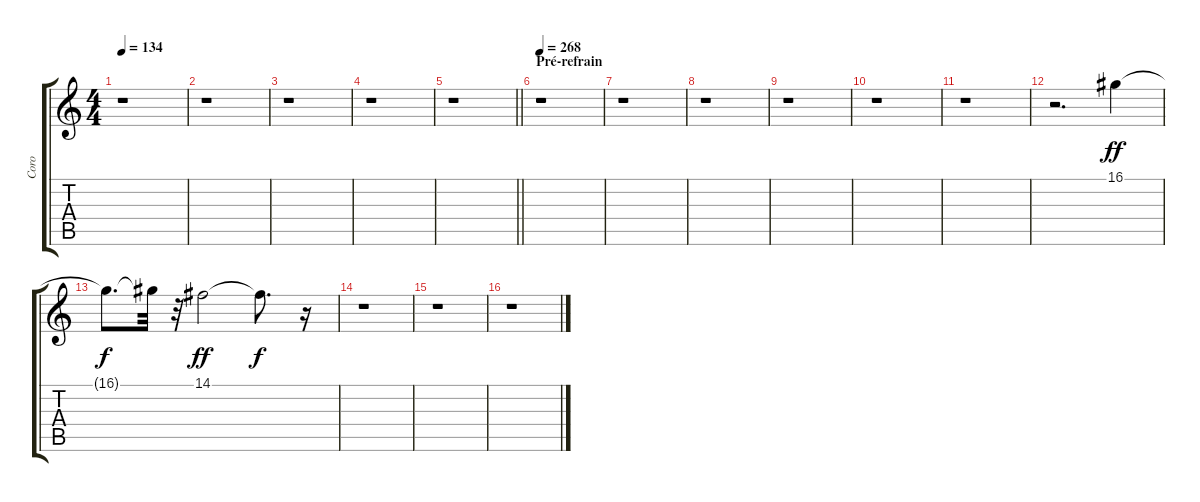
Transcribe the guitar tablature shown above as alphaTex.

\track ("Coro" "Coro") {mute instrument brasssection}
\staff {score tabs}
\tuning (E4 B3 G3 D3 A2 E2) {hide}
\ts (4 4)
\tempo 134
\clef g2
\ks c
r.1{dy f} |
r.1 |
r.1 |
r.1 |
\barLineRight lightlight
r.1 |
\section ("" "Pré-refrain")
\tempo 268
r.1 |
r.1 |
r.1 |
r.1 |
r.1 |
r.1 |
r.2{d} 16.1.4{dy ff} |
16.1{t}.8{d dy f} 16.1{t}.32 r.32 14.1.2{dy ff} 14.1{t}.8{d dy f} r.16 |
r.1 |
r.1 |
r.1
